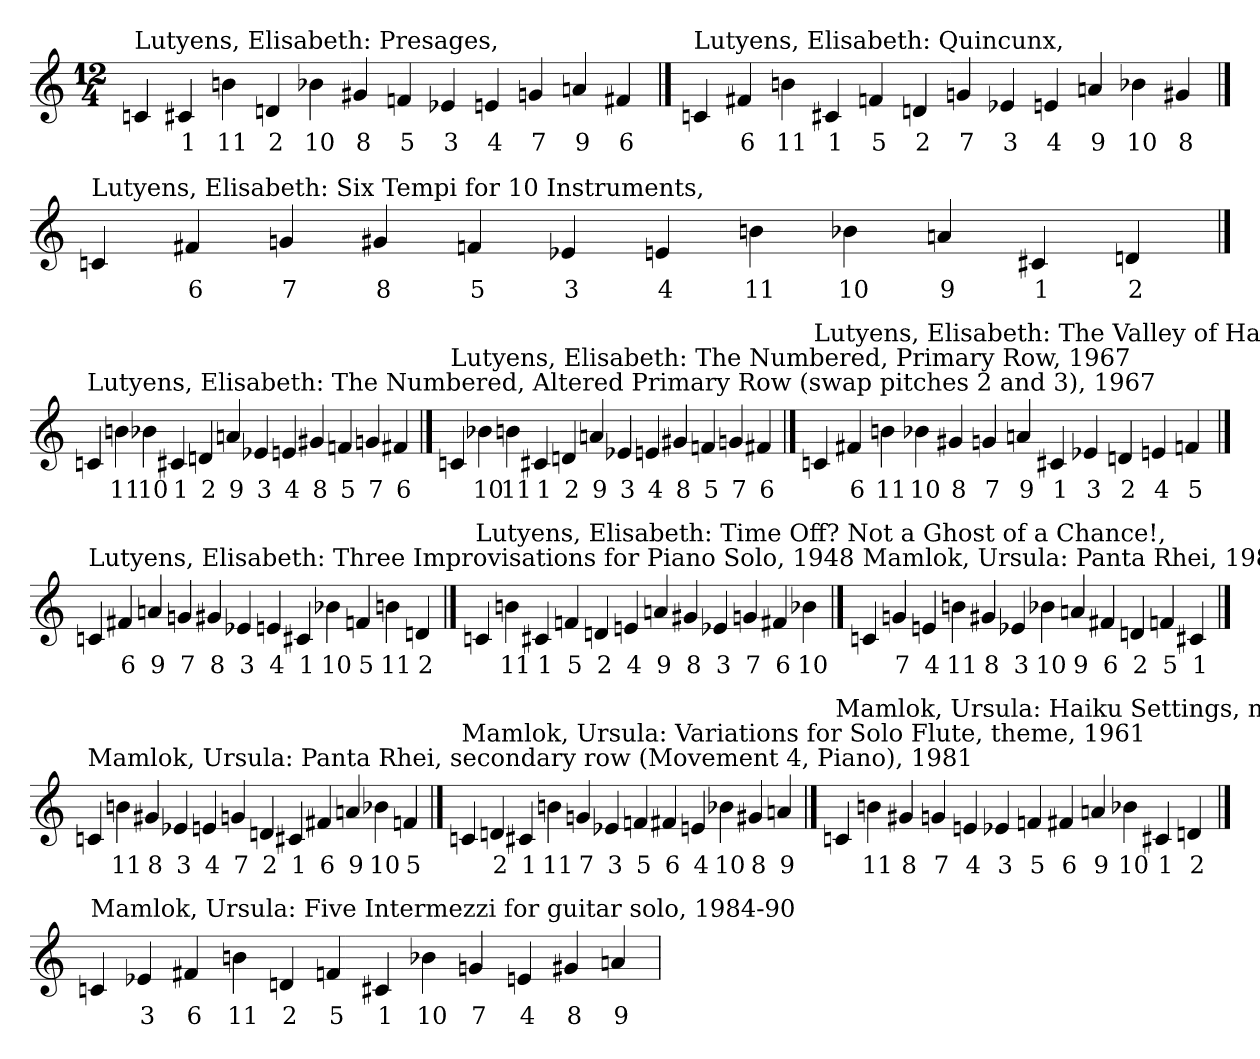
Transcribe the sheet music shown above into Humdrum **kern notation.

**kern	**text
*part1	*part1
*staff1	*staff1
!!LO:LB:g=z
*M12/4	*
==274	==274
!LO:TX:t=Lutyens, Elisabeth&colon; Presages,	!
4cn	.
4c#X	1
4bn	11
4dn	2
4b-X	10
4g#X	8
4fn	5
4e-X	3
4en	4
4gn	7
4an	9
4f#X	6
!!LO:LB:g=z
==275	==275
!LO:TX:t=Lutyens, Elisabeth&colon; Quincunx,	!
4cn	.
4f#X	6
4bn	11
4c#X	1
4fn	5
4dn	2
4gn	7
4e-X	3
4en	4
4an	9
4b-X	10
4g#X	8
!!LO:LB:g=z
==276	==276
!LO:TX:t=Lutyens, Elisabeth&colon; Six Tempi for 10 Instruments,	!
4cn	.
4f#X	6
4gn	7
4g#X	8
4fn	5
4e-X	3
4en	4
4bn	11
4b-X	10
4an	9
4c#X	1
4dn	2
!!LO:LB:g=z
==277	==277
!LO:TX:t=Lutyens, Elisabeth&colon; The Numbered, Altered Primary Row (swap pitches 2 and 3), 1967	!
4cn	.
4bn	11
4b-X	10
4c#X	1
4dn	2
4an	9
4e-X	3
4en	4
4g#X	8
4fn	5
4gn	7
4f#X	6
!!LO:LB:g=z
==278	==278
!LO:TX:t=Lutyens, Elisabeth&colon; The Numbered, Primary Row, 1967	!
4cn	.
4b-X	10
4bn	11
4c#X	1
4dn	2
4an	9
4e-X	3
4en	4
4g#X	8
4fn	5
4gn	7
4f#X	6
!!LO:LB:g=z
==279	==279
!LO:TX:t=Lutyens, Elisabeth&colon; The Valley of Hatsu'se, 1965	!
4cn	.
4f#X	6
4bn	11
4b-X	10
4g#X	8
4gn	7
4an	9
4c#X	1
4e-X	3
4dn	2
4en	4
4fn	5
!!LO:LB:g=z
==280	==280
!LO:TX:t=Lutyens, Elisabeth&colon; Three Improvisations for Piano Solo, 1948	!
4cn	.
4f#X	6
4an	9
4gn	7
4g#X	8
4e-X	3
4en	4
4c#X	1
4b-X	10
4fn	5
4bn	11
4dn	2
!!LO:LB:g=z
==281	==281
!LO:TX:t=Lutyens, Elisabeth&colon; Time Off? Not a Ghost of a Chance!,	!
4cn	.
4bn	11
4c#X	1
4fn	5
4dn	2
4en	4
4an	9
4g#X	8
4e-X	3
4gn	7
4f#X	6
4b-X	10
!!LO:LB:g=z
==282	==282
!LO:TX:t=Mamlok, Ursula&colon; Panta Rhei, 1981	!
4cn	.
4gn	7
4en	4
4bn	11
4g#X	8
4e-X	3
4b-X	10
4an	9
4f#X	6
4dn	2
4fn	5
4c#X	1
!!LO:LB:g=z
==283	==283
!LO:TX:t=Mamlok, Ursula&colon; Panta Rhei, secondary row (Movement 4, Piano), 1981	!
4cn	.
4bn	11
4g#X	8
4e-X	3
4en	4
4gn	7
4dn	2
4c#X	1
4f#X	6
4an	9
4b-X	10
4fn	5
!!LO:LB:g=z
==284	==284
!LO:TX:t=Mamlok, Ursula&colon; Variations for Solo Flute, theme, 1961	!
4cn	.
4dn	2
4c#X	1
4bn	11
4gn	7
4e-X	3
4fn	5
4f#X	6
4en	4
4b-X	10
4g#X	8
4an	9
!!LO:LB:g=z
==285	==285
!LO:TX:t=Mamlok, Ursula&colon; Haiku Settings, no. 5, 1967	!
4cn	.
4bn	11
4g#X	8
4gn	7
4en	4
4e-X	3
4fn	5
4f#X	6
4an	9
4b-X	10
4c#X	1
4dn	2
!!LO:LB:g=z
==286	==286
!LO:TX:t=Mamlok, Ursula&colon; Five Intermezzi for guitar solo, 1984-90	!
4cn	.
4e-X	3
4f#X	6
4bn	11
4dn	2
4fn	5
4c#X	1
4b-X	10
4gn	7
4en	4
4g#X	8
4an	9
=	=
*-	*-
